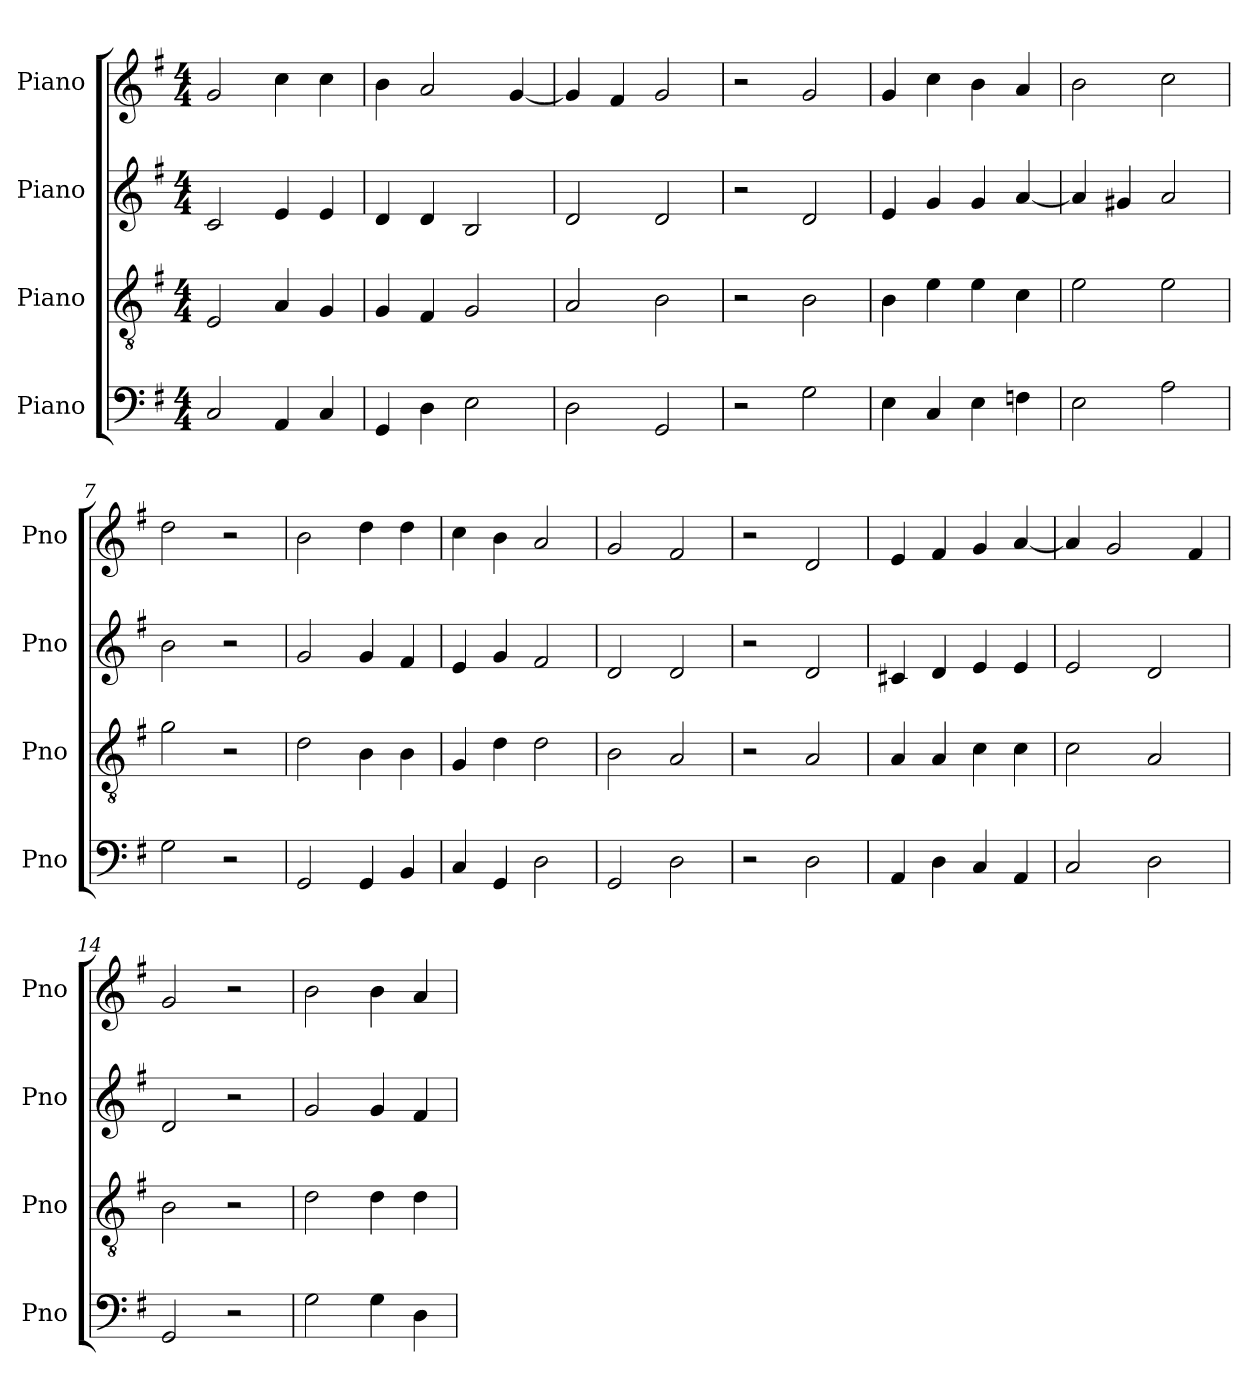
**kern	**kern	**kern	**kern
*part4	*part3	*part2	*part1
*staff4	*staff3	*staff2	*staff1
*I"Piano	*I"Piano	*I"Piano	*I"Piano
*I'Pno	*I'Pno	*I'Pno	*I'Pno
*clefF4	*clefGv2	*clefG2	*clefG2
*k[f#]	*k[f#]	*k[f#]	*k[f#]
*M4/4	*M4/4	*M4/4	*M4/4
=1	=1	=1	=1
2C/	2E/	2c/	2g/
4AA/	4A/	4e/	4cc\
4C/	4G/	4e/	4cc\
=2	=2	=2	=2
4GG/	4G/	4d/	4b\
4D\	4F#/	4d/	2a/
2E\	2G/	2B/	.
.	.	.	[4g/
=3	=3	=3	=3
2D\	2A/	2d/	4g/]
.	.	.	4f#/
2GG/	2B\	2d/	2g/
=4	=4	=4	=4
2r	2r	2r	2r
2G\	2B\	2d/	2g/
=5	=5	=5	=5
4E\	4B\	4e/	4g/
4C/	4e\	4g/	4cc\
4E\	4e\	4g/	4b\
4Fn\	4c\	[4a/	4a/
=6	=6	=6	=6
2E\	2e\	4a/]	2b\
.	.	4g#X/	.
2A\	2e\	2a/	2cc\
=7	=7	=7	=7
2G\	2g\	2b\	2dd\
2r	2r	2r	2r
=8	=8	=8	=8
2GG/	2d\	2g/	2b\
4GG/	4B\	4g/	4dd\
4BB/	4B\	4f#/	4dd\
=9	=9	=9	=9
4C/	4G/	4e/	4cc\
4GG/	4d\	4g/	4b\
2D\	2d\	2f#/	2a/
!!LO:LB:g=z
=10	=10	=10	=10
2GG/	2B\	2d/	2g/
2D\	2A/	2d/	2f#/
=11	=11	=11	=11
2r	2r	2r	2r
2D\	2A/	2d/	2d/
=12	=12	=12	=12
4AA/	4A/	4c#X/	4e/
4D\	4A/	4d/	4f#/
4C/	4c\	4e/	4g/
4AA/	4c\	4e/	[4a/
=13	=13	=13	=13
2C/	2c\	2e/	4a/]
.	.	.	2g/
2D\	2A/	2d/	.
.	.	.	4f#/
=14	=14	=14	=14
2GG/	2B\	2d/	2g/
2r	2r	2r	2r
=15	=15	=15	=15
2G\	2d\	2g/	2b\
4G\	4d\	4g/	4b\
4D\	4d\	4f#/	4a/
=	=	=	=
*-	*-	*-	*-
